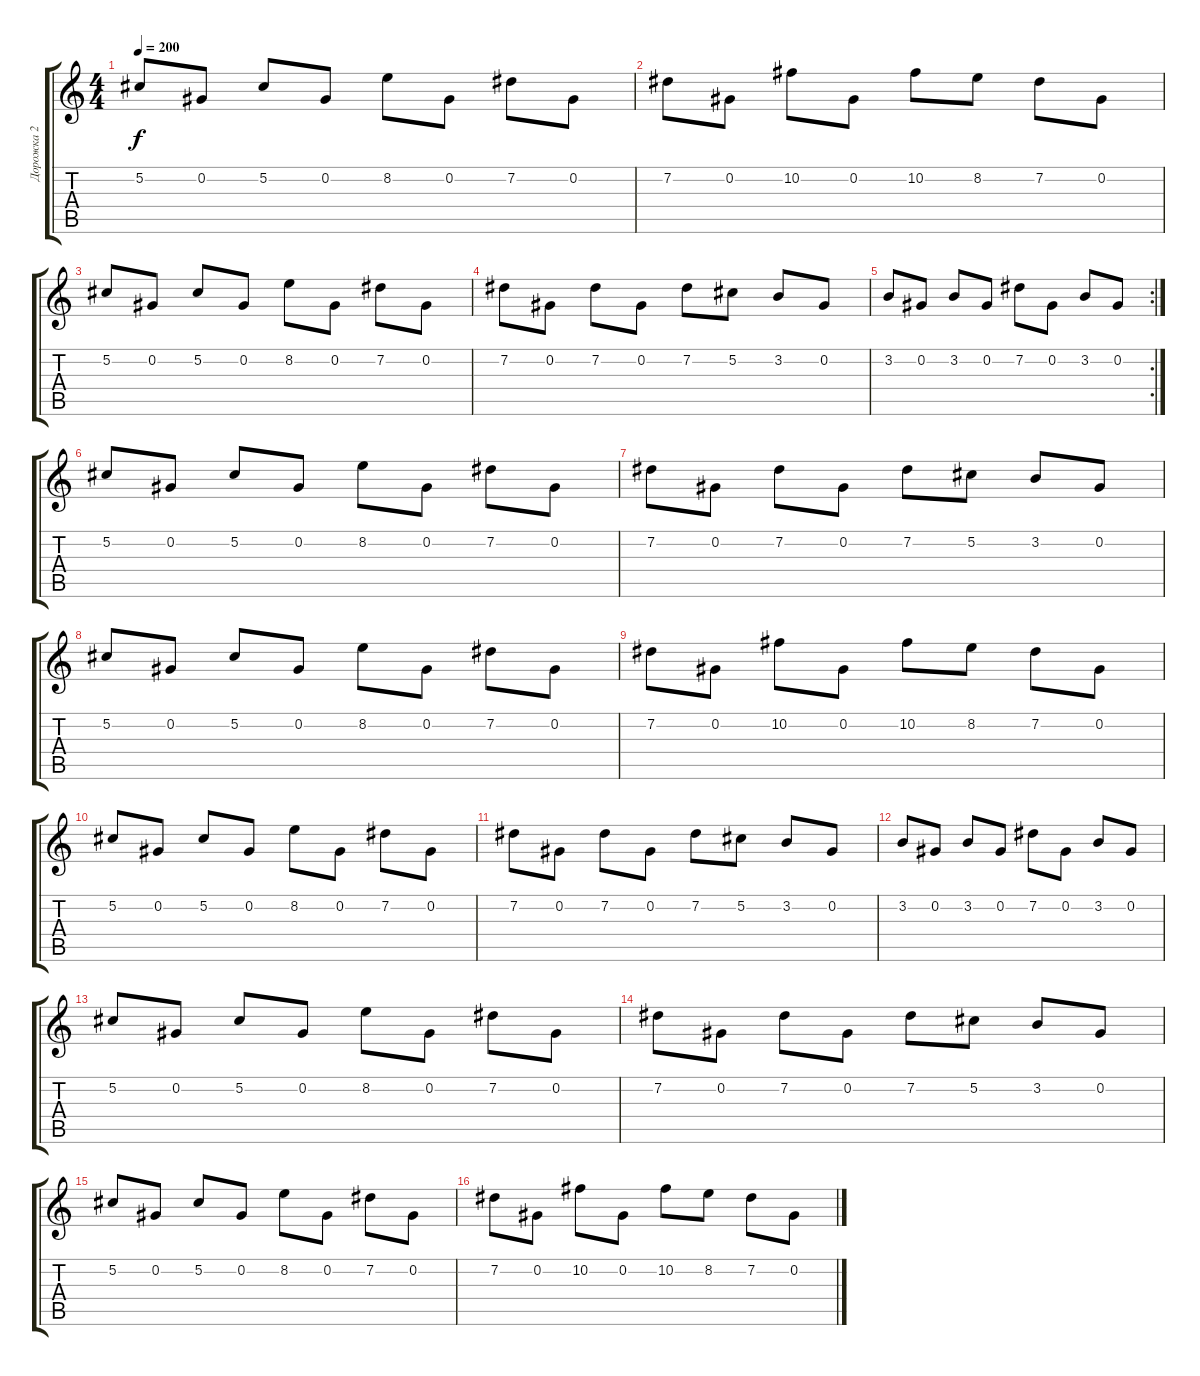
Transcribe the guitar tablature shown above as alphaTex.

\track ("Дорожка 2" "Дорожка 2") {instrument overdrivenguitar}
\staff {score tabs}
\tuning (Db4 Ab3 E3 B2 Gb2 Db2) {hide}
\ts (4 4)
\tempo 200
\clef g2
\ks c
5.2.8{dy f} 0.2.8 5.2.8 0.2.8 8.2.8 0.2.8 7.2.8 0.2.8 |
7.2.8 0.2.8 10.2.8 0.2.8 10.2.8 8.2.8 7.2.8 0.2.8 |
5.2.8 0.2.8 5.2.8 0.2.8 8.2.8 0.2.8 7.2.8 0.2.8 |
7.2.8 0.2.8 7.2.8 0.2.8 7.2.8 5.2.8 3.2.8 0.2.8 |
\rc 2
3.2.8 0.2.8 3.2.8 0.2.8 7.2.8 0.2.8 3.2.8 0.2.8 |
5.2.8 0.2.8 5.2.8 0.2.8 8.2.8 0.2.8 7.2.8 0.2.8 |
7.2.8 0.2.8 7.2.8 0.2.8 7.2.8 5.2.8 3.2.8 0.2.8 |
5.2.8 0.2.8 5.2.8 0.2.8 8.2.8 0.2.8 7.2.8 0.2.8 |
7.2.8 0.2.8 10.2.8 0.2.8 10.2.8 8.2.8 7.2.8 0.2.8 |
5.2.8 0.2.8 5.2.8 0.2.8 8.2.8 0.2.8 7.2.8 0.2.8 |
7.2.8 0.2.8 7.2.8 0.2.8 7.2.8 5.2.8 3.2.8 0.2.8 |
3.2.8 0.2.8 3.2.8 0.2.8 7.2.8 0.2.8 3.2.8 0.2.8 |
5.2.8 0.2.8 5.2.8 0.2.8 8.2.8 0.2.8 7.2.8 0.2.8 |
7.2.8 0.2.8 7.2.8 0.2.8 7.2.8 5.2.8 3.2.8 0.2.8 |
5.2.8 0.2.8 5.2.8 0.2.8 8.2.8 0.2.8 7.2.8 0.2.8 |
7.2.8 0.2.8 10.2.8 0.2.8 10.2.8 8.2.8 7.2.8 0.2.8
